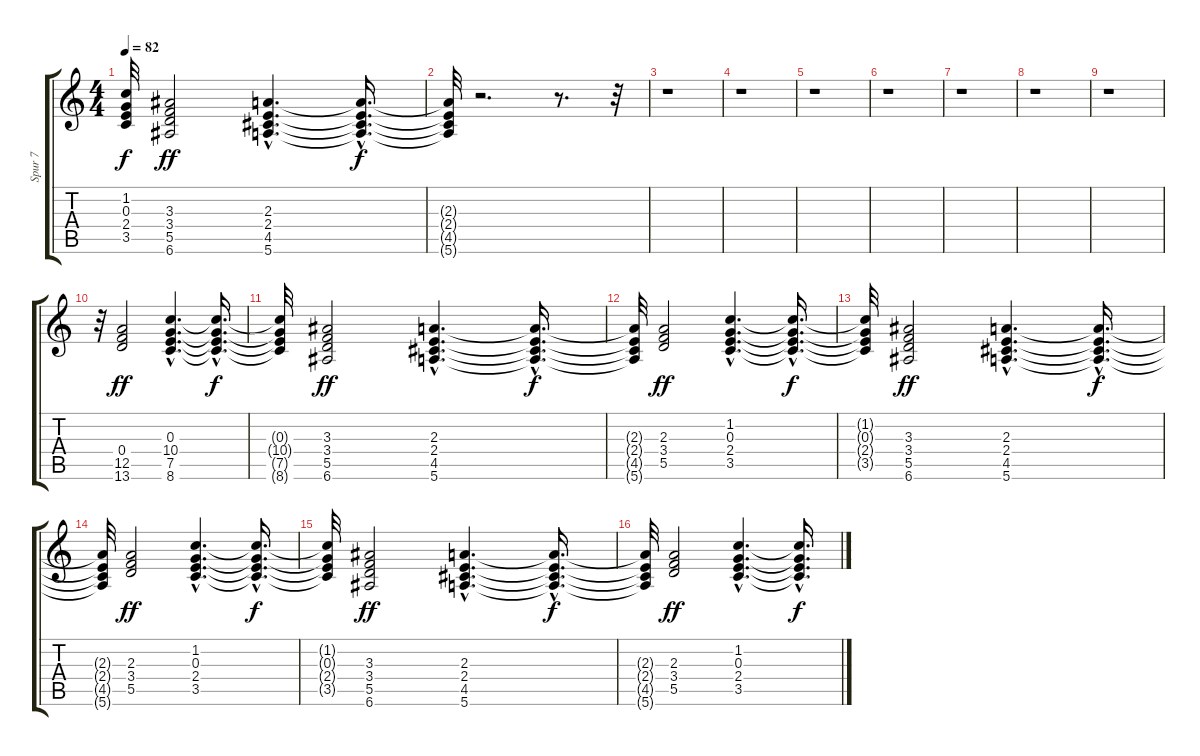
\track ("Spur 7" "Spur 7") {instrument overdrivenguitar}
\staff {score tabs}
\tuning (E4 B3 G3 D3 A2 E2) {hide}
\ts (4 4)
\tempo 82
\clef g2
\ks c
(1.2{t} 0.3{t} 2.4{t} 3.5{t}).32{dy f} (3.3 3.4 5.5 6.6).2{dy ff} (2.3{hac} 2.4{hac} 4.5{hac} 5.6{hac}).4{d} (2.3{hac t} 2.4{hac t} 4.5{hac t} 5.6{hac t}).16{d dy f} |
(2.3{t} 2.4{t} 4.5{t} 5.6{t}).32 r.2{d} r.8{d} r.32 |
r.1 |
r.1 |
r.1 |
r.1 |
r.1 |
r.1 |
r.1 |
r.32 (0.4 12.5 13.6).2{dy ff} (0.3{hac} 10.4{hac} 7.5{hac} 8.6{hac}).4{d} (0.3{hac t} 10.4{hac t} 7.5{hac t} 8.6{hac t}).16{d dy f} |
(0.3{t} 10.4{t} 7.5{t} 8.6{t}).32 (3.3 3.4 5.5 6.6).2{dy ff} (2.3{hac} 2.4{hac} 4.5{hac} 5.6{hac}).4{d} (2.3{hac t} 2.4{hac t} 4.5{hac t} 5.6{hac t}).16{d dy f} |
(2.3{t} 2.4{t} 4.5{t} 5.6{t}).32 (2.3 3.4 5.5).2{dy ff} (1.2{hac} 0.3{hac} 2.4{hac} 3.5{hac}).4{d} (1.2{hac t} 0.3{hac t} 2.4{hac t} 3.5{hac t}).16{d dy f} |
(1.2{t} 0.3{t} 2.4{t} 3.5{t}).32 (3.3 3.4 5.5 6.6).2{dy ff} (2.3{hac} 2.4{hac} 4.5{hac} 5.6{hac}).4{d} (2.3{hac t} 2.4{hac t} 4.5{hac t} 5.6{hac t}).16{d dy f} |
(2.3{t} 2.4{t} 4.5{t} 5.6{t}).32 (2.3 3.4 5.5).2{dy ff} (1.2{hac} 0.3{hac} 2.4{hac} 3.5{hac}).4{d} (1.2{hac t} 0.3{hac t} 2.4{hac t} 3.5{hac t}).16{d dy f} |
(1.2{t} 0.3{t} 2.4{t} 3.5{t}).32 (3.3 3.4 5.5 6.6).2{dy ff} (2.3{hac} 2.4{hac} 4.5{hac} 5.6{hac}).4{d} (2.3{hac t} 2.4{hac t} 4.5{hac t} 5.6{hac t}).16{d dy f} |
(2.3{t} 2.4{t} 4.5{t} 5.6{t}).32 (2.3 3.4 5.5).2{dy ff} (1.2{hac} 0.3{hac} 2.4{hac} 3.5{hac}).4{d} (1.2{hac t} 0.3{hac t} 2.4{hac t} 3.5{hac t}).16{d dy f}
